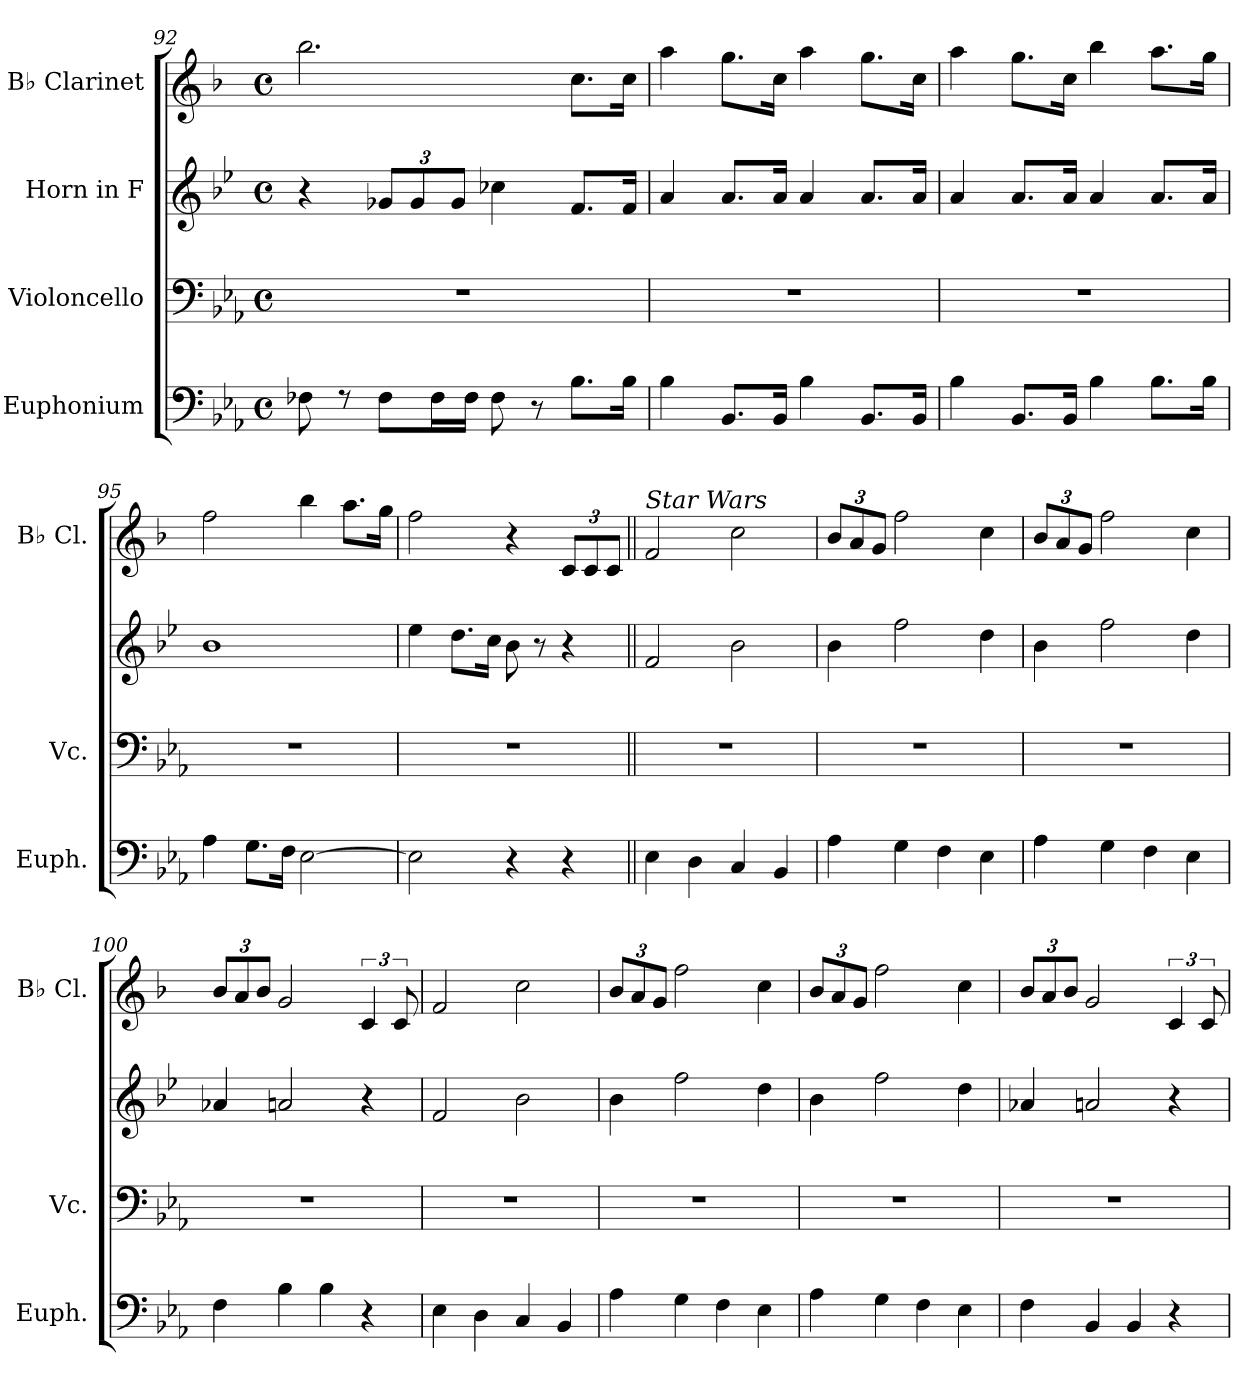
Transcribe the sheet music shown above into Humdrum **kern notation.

**kern	**kern	**kern	**kern
*part4	*part3	*part2	*part1
*staff4	*staff3	*staff2	*staff1
*I"Euphonium	*I"Violoncello	*I"Horn in F	*I"B♭ Clarinet
*I'Euph.	*I'Vc.	*	*I'B♭ Cl.
*clefF4	*clefF4	*clefG2	*clefG2
*	*	*ITrd4c7	*ITrd1c2
*k[b-e-a-]	*k[b-e-a-]	*k[b-e-a-]	*k[b-e-a-]
*M4/4	*M4/4	*M4/4	*M4/4
*met(c)	*met(c)	*met(c)	*met(c)
=92	=92	=92	=92
8F-X\	1r	4r	2.aa-\
8rF	.	.	.
*	*	*Xbrackettup	*
8F-\L	.	12c-X/L	.
.	.	12c-/	.
16F-\L	.	.	.
.	.	12c-/J	.
16F-\JJ	.	.	.
8F-\	.	4f-X\	.
8r	.	.	.
8.B-\L	.	8.B-/L	8.b-\L
16B-\Jk	.	16B-/Jk	16b-\Jk
=93	=93	=93	=93
4B-\	1r	4d/	4gg\
8.BB-/L	.	8.d/L	8.ff\L
16BB-/Jk	.	16d/Jk	16b-\Jk
4B-\	.	4d/	4gg\
8.BB-/L	.	8.d/L	8.ff\L
16BB-/Jk	.	16d/Jk	16b-\Jk
!!LO:LB:g=z
=94	=94	=94	=94
4B-\	1r	4d/	4gg\
8.BB-/L	.	8.d/L	8.ff\L
16BB-/Jk	.	16d/Jk	16b-\Jk
4B-\	.	4d/	4aa-\
8.B-\L	.	8.d/L	8.gg\L
16B-\Jk	.	16d/Jk	16ff\Jk
=95	=95	=95	=95
4A-\	1r	1e-	2ee-\
8.G\L	.	.	.
16F\Jk	.	.	.
[2E-\	.	.	4aa-\
.	.	.	8.gg\L
.	.	.	16ff\Jk
=96	=96	=96	=96
2E-\]	1r	4a-\	2ee-\
.	.	8.g\L	.
.	.	16f\Jk	.
4r	.	8e-\	4r
.	.	8r	.
*	*	*	*Xbrackettup
4r	.	4r	12B-/L
.	.	.	12B-/
.	.	.	12B-/J
=97||	=97||	=97||	=97||
!	!	!	!LO:TX:a:i:t=Star Wars
4E-\	1r	2B-/	2e-/
4D\	.	.	.
4C/	.	2e-\	2b-\
4BB-/	.	.	.
=98	=98	=98	=98
4A-\	1r	4e-\	12a-/L
.	.	.	12g/
.	.	.	12f/J
4G\	.	2b-\	2ee-\
4F\	.	.	.
4E-\	.	4g\	4b-\
=99	=99	=99	=99
4A-\	1r	4e-\	12a-/L
.	.	.	12g/
.	.	.	12f/J
4G\	.	2b-\	2ee-\
4F\	.	.	.
4E-\	.	4g\	4b-\
!!LO:LB:g=z
=100	=100	=100	=100
4F\	1r	4d-X/	12a-/L
.	.	.	12g/
.	.	.	12a-/J
4B-\	.	2dn/	2f/
4B-\	.	.	.
*	*	*	*brackettup
4r	.	4r	6B-/
.	.	.	12B-/
=101	=101	=101	=101
4E-\	1r	2B-/	2e-/
4D\	.	.	.
4C/	.	2e-\	2b-\
4BB-/	.	.	.
=102	=102	=102	=102
*	*	*	*Xbrackettup
4A-\	1r	4e-\	12a-/L
.	.	.	12g/
.	.	.	12f/J
4G\	.	2b-\	2ee-\
4F\	.	.	.
4E-\	.	4g\	4b-\
=103	=103	=103	=103
4A-\	1r	4e-\	12a-/L
.	.	.	12g/
.	.	.	12f/J
4G\	.	2b-\	2ee-\
4F\	.	.	.
4E-\	.	4g\	4b-\
=104	=104	=104	=104
4F\	1r	4d-X/	12a-/L
.	.	.	12g/
.	.	.	12a-/J
4BB-/	.	2dn/	2f/
4BB-/	.	.	.
*	*	*	*brackettup
4r	.	4r	6B-/
.	.	.	12B-/
=	=	=	=
*-	*-	*-	*-
